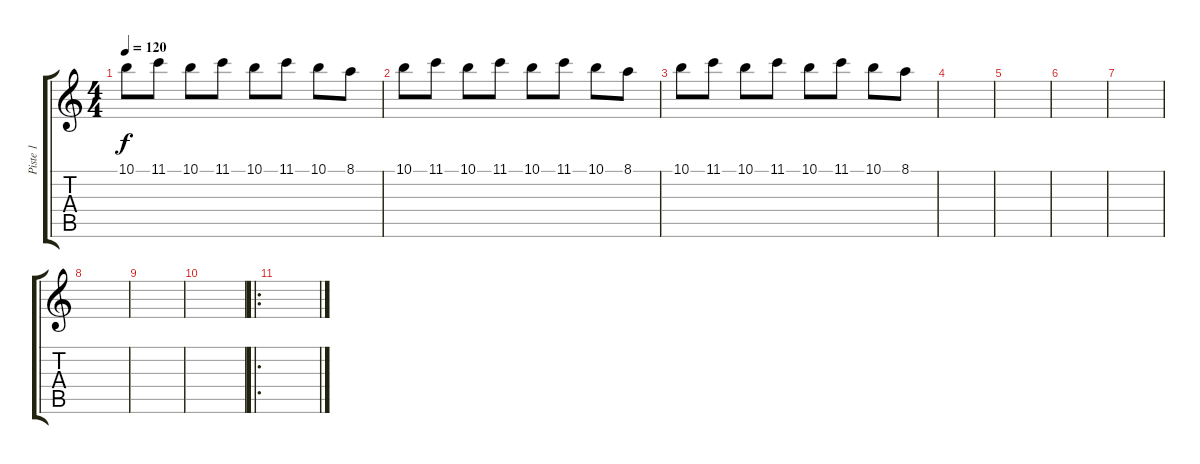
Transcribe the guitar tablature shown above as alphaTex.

\track ("Piste 1" "Piste 1") {instrument overdrivenguitar}
\staff {score tabs}
\tuning (Db4 Ab3 E3 B2 Gb2 Db2) {hide}
\ts (4 4)
\tempo 120
\clef g2
\ks c
10.1.8{dy f volume 8} 11.1.8 10.1.8 11.1.8 10.1.8 11.1.8 10.1.8 8.1.8 |
10.1.8{volume 8} 11.1.8 10.1.8 11.1.8 10.1.8 11.1.8 10.1.8 8.1.8 |
10.1.8{volume 0} 11.1.8 10.1.8 11.1.8 10.1.8 11.1.8 10.1.8 8.1.8 |
|
|
|
|
|
|
|
\ro
